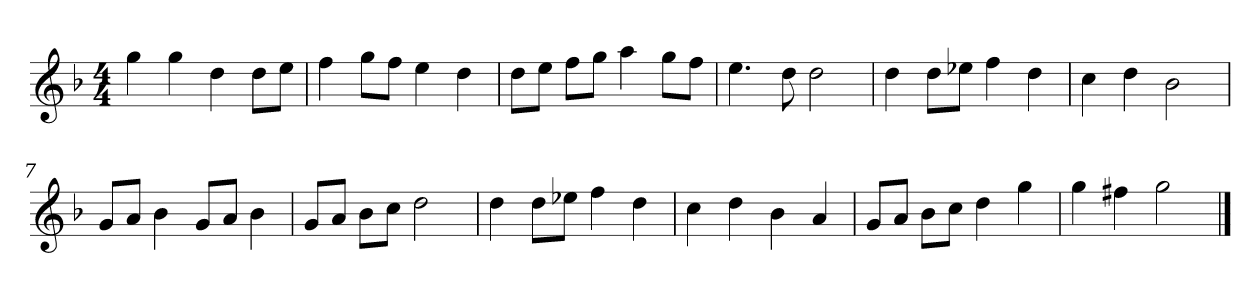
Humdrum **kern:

**kern
*part1
*staff1
*k[b-]
*M4/4
*MM120
=1
4gg
4gg
4dd
8ddL
8eeJ
=2
4ff
8ggL
8ffJ
4ee
4dd
=3
8ddL
8eeJ
8ffL
8ggJ
4aa
8ggL
8ffJ
=4
4.ee
8dd
2dd
=5
4dd
8ddL
8ee-XJ
4ff
4dd
=6
4cc
4dd
2b-
=7
8gL
8aJ
4b-
8gL
8aJ
4b-
=8
8gL
8aJ
8b-L
8ccJ
2dd
=9
4dd
8ddL
8ee-XJ
4ff
4dd
=10
4cc
4dd
4b-
4a
=11
8gL
8aJ
8b-L
8ccJ
4dd
4gg
=12
4gg
4ff#X
2gg
==
*-
